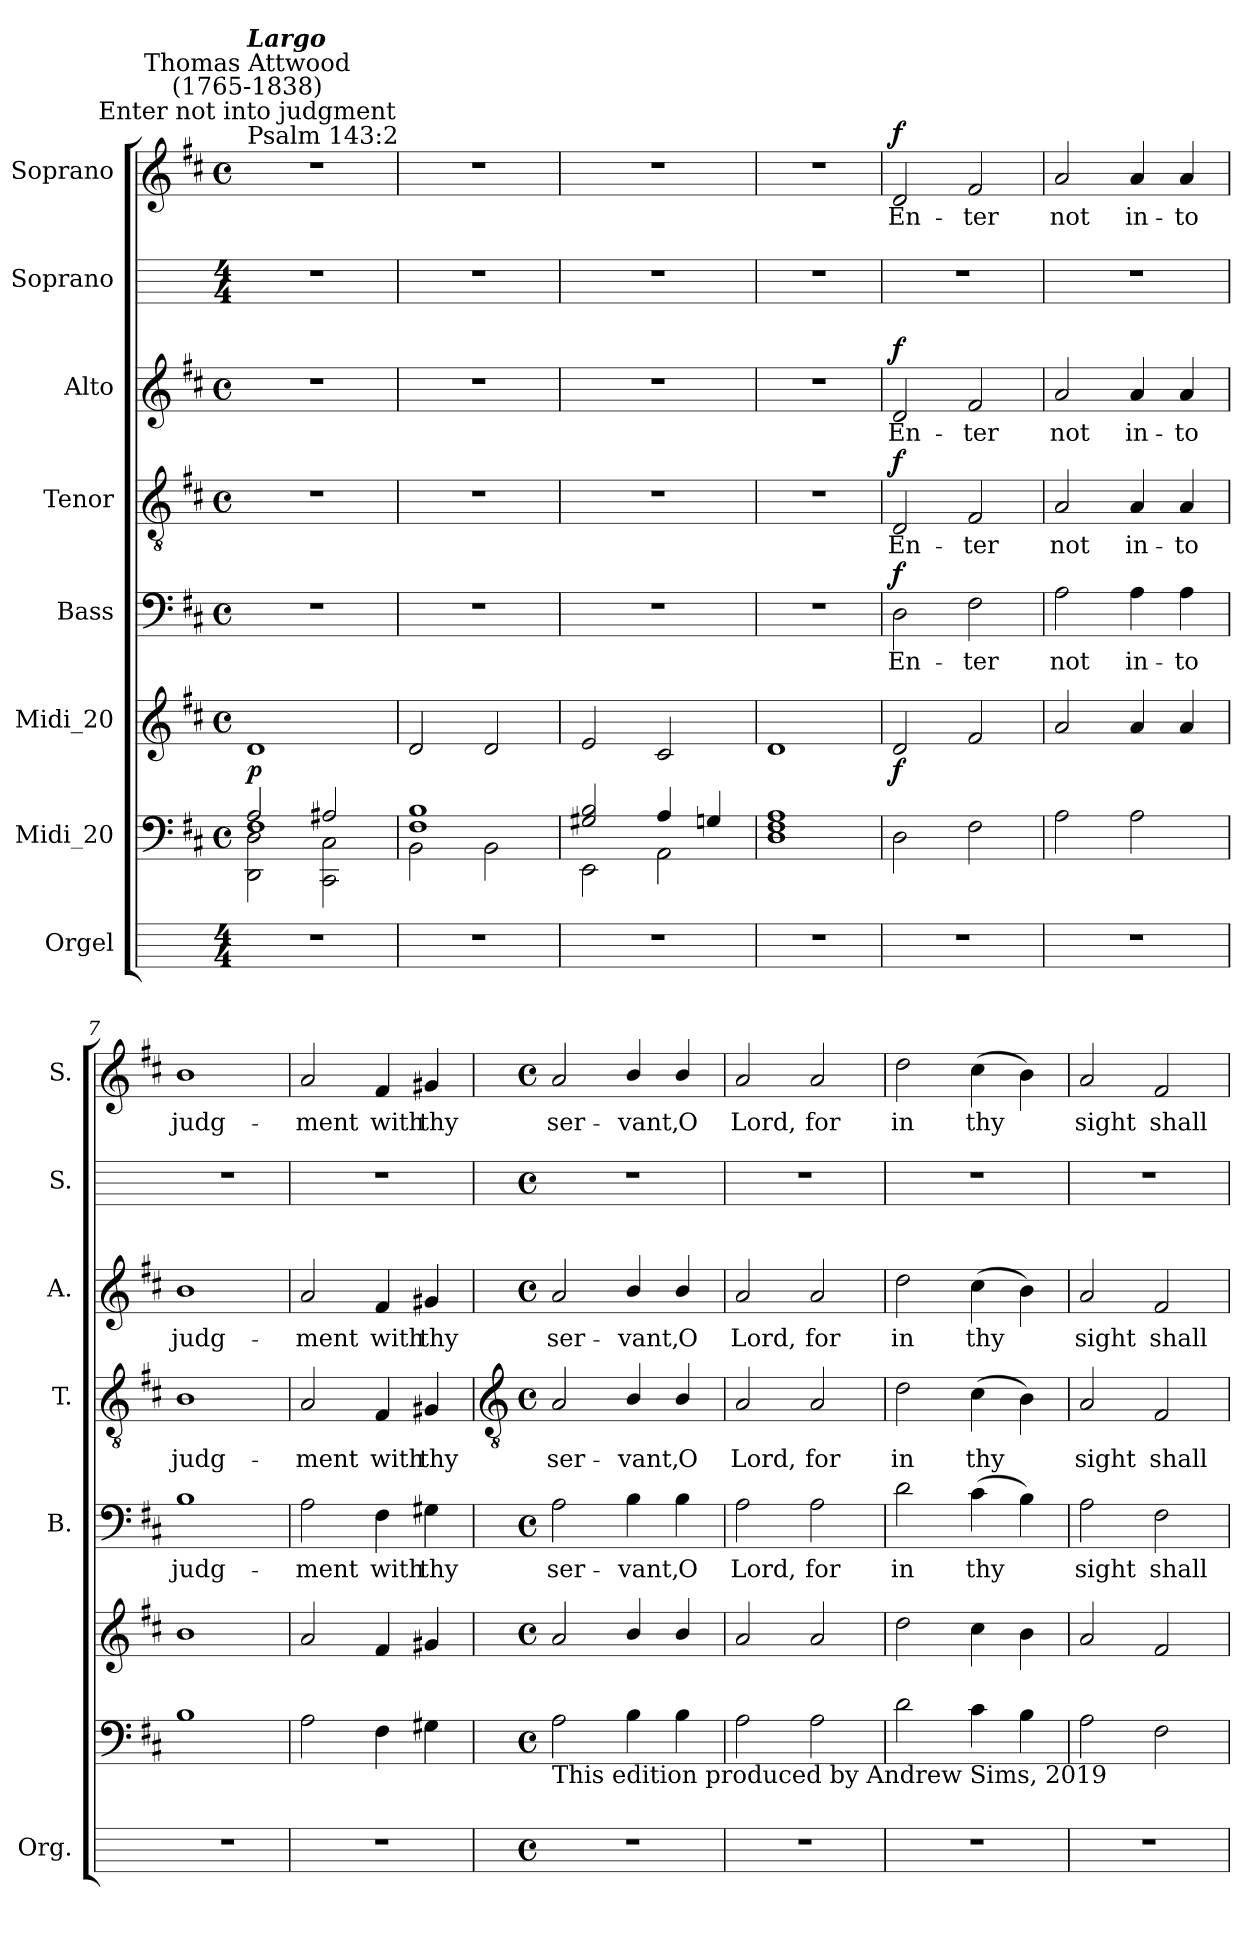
**kern	**kern	**kern	**dynam	**kern	**text	**dynam	**kern	**text	**dynam	**kern	**text	**dynam	**kern	**kern	**text	**dynam
*part8	*part7	*part6	*part6	*part5	*part5	*part5	*part4	*part4	*part4	*part3	*part3	*part3	*part2	*part1	*part1	*part1
*staff8	*staff7	*staff6	*staff6	*staff5	*staff5	*staff5	*staff4	*staff4	*staff4	*staff3	*staff3	*staff3	*staff2	*staff1	*staff1	*staff1
*I"Orgel	*I"Midi_20	*I"Midi_20	*	*I"Bass	*	*	*I"Tenor	*	*	*I"Alto	*	*	*I"Soprano	*I"Soprano	*	*
*I'Org.	*	*	*	*I'B.	*	*	*I'T.	*	*	*I'A.	*	*	*I'S.	*I'S.	*	*
*	*clefF4	*clefG2	*	*clefF4	*	*	*clefGv2	*	*	*clefG2	*	*	*	*clefG2	*	*
*	*k[f#c#]	*k[f#c#]	*	*k[f#c#]	*	*	*k[f#c#]	*	*	*k[f#c#]	*	*	*	*k[f#c#]	*	*
*	*D:	*D:	*	*D:	*	*	*D:	*	*	*D:	*	*	*	*D:	*	*
*M4/4	*M4/4	*M4/4	*	*M4/4	*	*	*M4/4	*	*	*M4/4	*	*	*M4/4	*M4/4	*	*
*	*met(c)	*met(c)	*	*met(c)	*	*	*met(c)	*	*	*met(c)	*	*	*	*met(c)	*	*
=1	=1	=1	=1	=1	=1	=1	=1	=1	=1	=1	=1	=1	=1	=1	=1	=1
*	*^	*^	*	*	*	*	*	*	*	*	*	*	*	*	*	*
*	*	*^	*	*	*	*	*	*	*	*	*	*	*	*	*	*	*	*
!	!	!	!	!	!	!	!	!	!	!	!	!	!	!	!	!	!LO:TX:a:t=Psalm 143&colon;2	!	!
!	!	!	!	!	!	!	!	!	!	!	!	!	!	!	!	!	!LO:TX:a:cj:t=Enter not into judgment	!	!
!	!	!	!	!	!	!	!	!	!	!	!	!	!	!	!	!	!LO:TX:a:cj:t=Thomas Attwood\n(1765-1838)	!	!
!	!	!	!	!	!	!	!	!	!	!	!	!	!	!	!	!	!LO:TX:a:Bi:t=Largo	!	!
!	!	!	!	!	!	!LO:DY:b	!	!	!	!	!	!	!	!	!	!	!	!	!
1r	2A/	1F#\	2DD\ 2D\	1d/	1ryy	p	1r	.	.	1r	.	.	1r	.	.	1r	1r	.	.
.	2A#X/	.	2CC#\ 2C#\	.	.	.	.	.	.	.	.	.	.	.	.	.	.	.	.
=2	=2	=2	=2	=2	=2	=2	=2	=2	=2	=2	=2	=2	=2	=2	=2	=2	=2	=2	=2
1r	1F#/ 1B/	1ryy	2BB\	2d/	1ryy	.	1r	.	.	1r	.	.	1r	.	.	1r	1r	.	.
.	.	.	2BB\	2d/	.	.	.	.	.	.	.	.	.	.	.	.	.	.	.
=3	=3	=3	=3	=3	=3	=3	=3	=3	=3	=3	=3	=3	=3	=3	=3	=3	=3	=3	=3
1r	2G#X/ 2B/	1ryy	2EE\	2e/	1ryy	.	1r	.	.	1r	.	.	1r	.	.	1r	1r	.	.
.	4A/	.	2AA\	2c#/	.	.	.	.	.	.	.	.	.	.	.	.	.	.	.
.	4Gn/	.	.	.	.	.	.	.	.	.	.	.	.	.	.	.	.	.	.
=4	=4	=4	=4	=4	=4	=4	=4	=4	=4	=4	=4	=4	=4	=4	=4	=4	=4	=4	=4
1r	1D/ 1F#/ 1A/	1ryy	1ryy	1d/	1ryy	.	1r	.	.	1r	.	.	1r	.	.	1r	1r	.	.
=5	=5	=5	=5	=5	=5	=5	=5	=5	=5	=5	=5	=5	=5	=5	=5	=5	=5	=5	=5
!	!	!	!	!	!	!LO:DY:b	!	!LO:LY:b	!LO:DY:a	!	!LO:LY:b	!LO:DY:a	!	!LO:LY:b	!LO:DY:a	!	!	!LO:LY:b	!LO:DY:a
1r	2D\	1ryy	1ryy	2d/	1ryy	f	2D	En-	f	2D	En-	f	2d	En-	f	1r	2d	En-	f
!	!	!	!	!	!	!	!	!LO:LY:b	!	!	!LO:LY:b	!	!	!LO:LY:b	!	!	!	!LO:LY:b	!
.	2F#\	.	.	2f#/	.	.	2F#	-ter	.	2F#	-ter	.	2f#	-ter	.	.	2f#	-ter	.
=6	=6	=6	=6	=6	=6	=6	=6	=6	=6	=6	=6	=6	=6	=6	=6	=6	=6	=6	=6
!	!	!	!	!	!	!	!	!LO:LY:b	!	!	!LO:LY:b	!	!	!LO:LY:b	!	!	!	!LO:LY:b	!
1r	2A\	1ryy	1ryy	2a/	1ryy	.	2A	not	.	2A	not	.	2a	not	.	1r	2a	not	.
!	!	!	!	!	!	!	!	!LO:LY:b	!	!	!LO:LY:b	!	!	!LO:LY:b	!	!	!	!LO:LY:b	!
.	2A\	.	.	4a/	.	.	4A	in-	.	4A	in-	.	4a	in-	.	.	4a	in-	.
!	!	!	!	!	!	!	!	!LO:LY:b	!	!	!LO:LY:b	!	!	!LO:LY:b	!	!	!	!LO:LY:b	!
.	.	.	.	4a/	.	.	4A	-to	.	4A	-to	.	4a	-to	.	.	4a	-to	.
*	*	*v	*v	*	*	*	*	*	*	*	*	*	*	*	*	*	*	*	*
*	*	*	*v	*v	*	*	*	*	*	*	*	*	*	*	*	*	*	*
=7	=7	=7	=7	=7	=7	=7	=7	=7	=7	=7	=7	=7	=7	=7	=7	=7	=7
!	!	!	!	!	!	!LO:LY:b	!	!	!LO:LY:b	!	!	!LO:LY:b	!	!	!	!LO:LY:b	!
1r	1B\	1ryy	1b/	.	1B	judg-	.	1B	judg-	.	1b	judg-	.	1r	1b	judg-	.
=8	=8	=8	=8	=8	=8	=8	=8	=8	=8	=8	=8	=8	=8	=8	=8	=8	=8
!	!	!	!	!	!	!LO:LY:b	!	!	!LO:LY:b	!	!	!LO:LY:b	!	!	!	!LO:LY:b	!
1r	2A\	1ryy	2a/	.	2A	-ment	.	2A	-ment	.	2a	-ment	.	1r	2a	-ment	.
!	!	!	!	!	!	!LO:LY:b	!	!	!LO:LY:b	!	!	!LO:LY:b	!	!	!	!LO:LY:b	!
.	4F#\	.	4f#/	.	4F#	with	.	4F#	with	.	4f#	with	.	.	4f#	with	.
!	!	!	!	!	!	!LO:LY:b	!	!	!LO:LY:b	!	!	!LO:LY:b	!	!	!	!LO:LY:b	!
.	4G#X\	.	4g#X/	.	4G#X	thy	.	4G#X	thy	.	4g#X	thy	.	.	4g#X	thy	.
*	*v	*v	*	*	*	*	*	*	*	*	*	*	*	*	*	*	*
!!LO:LB:g=z
=9	=9	=9	=9	=9	=9	=9	=9	=9	=9	=9	=9	=9	=9	=9	=9	=9
*	*	*	*	*	*	*	*clefGv2	*	*	*	*	*	*	*	*	*
*M4/4	*M4/4	*M4/4	*	*M4/4	*	*	*M4/4	*	*	*M4/4	*	*	*M4/4	*M4/4	*	*
*met(c)	*met(c)	*met(c)	*	*met(c)	*	*	*met(c)	*	*	*met(c)	*	*	*met(c)	*met(c)	*	*
*	*^	*^	*	*	*	*	*	*	*	*	*	*	*	*	*	*
*	*	*^	*	*	*	*	*	*	*	*	*	*	*	*	*	*	*	*
!	!LO:TX:b:t=This edition produced by Andrew Sims, 2019	!	!	!	!	!	!	!	!	!	!	!	!	!	!	!	!	!	!
!	!	!	!	!	!	!	!	!LO:LY:b	!	!	!LO:LY:b	!	!	!LO:LY:b	!	!	!	!LO:LY:b	!
1r	2A\	1ryy	1ryy	2a/	1ryy	.	2A	ser-	.	2A	ser-	.	2a	ser-	.	1r	2a	ser-	.
!	!	!	!	!	!	!	!	!LO:LY:b	!	!	!LO:LY:b	!	!	!LO:LY:b	!	!	!	!LO:LY:b	!
.	4B\	.	.	4b/	.	.	4B\	-vant,	.	4B/	-vant,	.	4b/	-vant,	.	.	4b/	-vant,	.
!	!	!	!	!	!	!	!	!LO:LY:b	!	!	!LO:LY:b	!	!	!LO:LY:b	!	!	!	!LO:LY:b	!
.	4B\	.	.	4b/	.	.	4B\	O	.	4B/	O	.	4b/	O	.	.	4b/	O	.
=10	=10	=10	=10	=10	=10	=10	=10	=10	=10	=10	=10	=10	=10	=10	=10	=10	=10	=10	=10
!	!	!	!	!	!	!	!	!LO:LY:b	!	!	!LO:LY:b	!	!	!LO:LY:b	!	!	!	!LO:LY:b	!
1r	2A\	1ryy	1ryy	2a/	1ryy	.	2A	Lord,	.	2A	Lord,	.	2a	Lord,	.	1r	2a	Lord,	.
!	!	!	!	!	!	!	!	!LO:LY:b	!	!	!LO:LY:b	!	!	!LO:LY:b	!	!	!	!LO:LY:b	!
.	2A\	.	.	2a/	.	.	2A	for	.	2A	for	.	2a	for	.	.	2a	for	.
=11	=11	=11	=11	=11	=11	=11	=11	=11	=11	=11	=11	=11	=11	=11	=11	=11	=11	=11	=11
!	!	!	!	!	!	!	!	!LO:LY:b	!	!	!LO:LY:b	!	!	!LO:LY:b	!	!	!	!LO:LY:b	!
1r	2d\	1ryy	1ryy	2dd\	1ryy	.	2d	in	.	2d	in	.	2dd	in	.	1r	2dd	in	.
!	!	!	!	!	!	!	!	!LO:LY:b	!	!	!LO:LY:b	!	!	!LO:LY:b	!	!	!	!LO:LY:b	!
.	4c#\	.	.	4cc#\	.	.	(>4c#	thy	.	(>4c#	thy	.	(>4cc#	thy	.	.	(>4cc#	thy	.
.	4B\	.	.	4b\	.	.	4B\)	.	.	4B\)	.	.	4b\)	.	.	.	4b\)	.	.
=12	=12	=12	=12	=12	=12	=12	=12	=12	=12	=12	=12	=12	=12	=12	=12	=12	=12	=12	=12
!	!	!	!	!	!	!	!	!LO:LY:b	!	!	!LO:LY:b	!	!	!LO:LY:b	!	!	!	!LO:LY:b	!
1r	2A\	1ryy	1ryy	2a/	1ryy	.	2A	sight	.	2A	sight	.	2a	sight	.	1r	2a	sight	.
!	!	!	!	!	!	!	!	!LO:LY:b	!	!	!LO:LY:b	!	!	!LO:LY:b	!	!	!	!LO:LY:b	!
.	2F#\	.	.	2f#/	.	.	2F#	shall	.	2F#	shall	.	2f#	shall	.	.	2f#	shall	.
*	*v	*v	*v	*	*	*	*	*	*	*	*	*	*	*	*	*	*	*	*
*	*	*v	*v	*	*	*	*	*	*	*	*	*	*	*	*	*	*
=	=	=	=	=	=	=	=	=	=	=	=	=	=	=	=	=
*-	*-	*-	*-	*-	*-	*-	*-	*-	*-	*-	*-	*-	*-	*-	*-	*-
